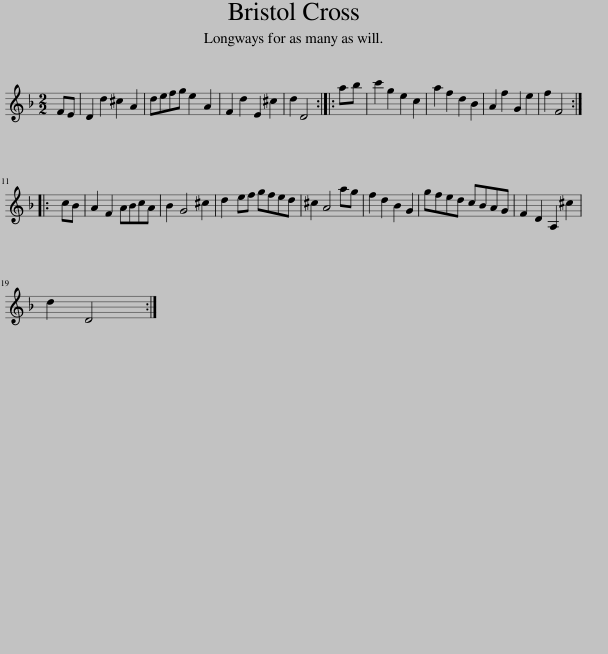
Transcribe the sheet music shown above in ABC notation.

X:1
L:1/8
M:2/2
I:linebreak $
K:Dmin
V:1 treble
V:1
 FE | D2 d2 ^c2 A2 | defg e2 A2 | F2 d2 E2 ^c2 | d2 D4 :: %5
 ab | c'2 g2 e2 c2 | a2 f2 d2 B2 | A2 f2 G2 e2 | f2 F4 ::$ %10
 cB | A2 F2 ABcA | B2 G4 ^c2 | d2 ef gfed | ^c2 A4 ag | %15
 f2 d2 B2 G2 | gfed cBAG | F2 D2 A,2 ^c2 |$ d2 D4 :| %19
